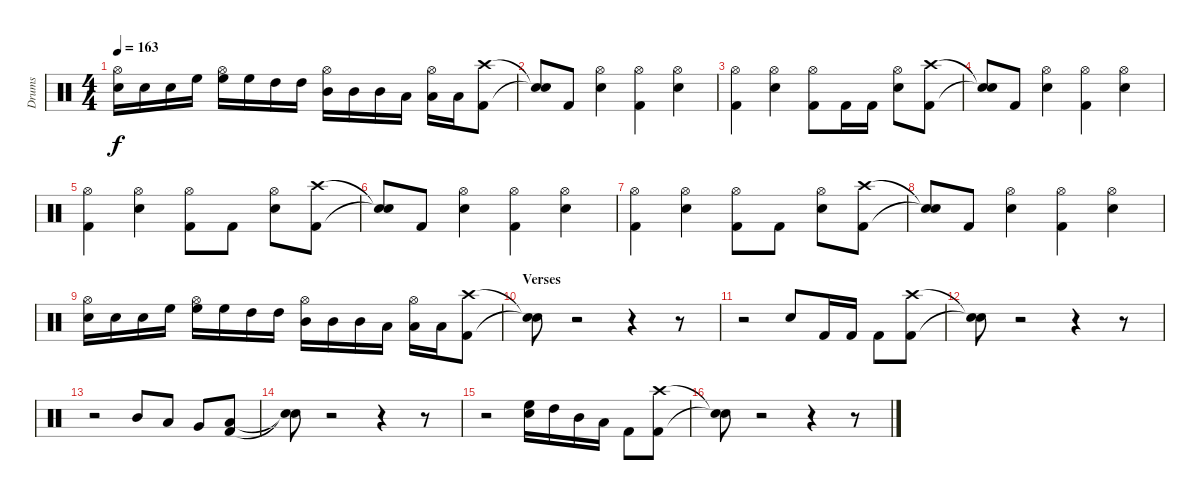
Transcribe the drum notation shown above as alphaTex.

\track ("Drums" "Drums") {instrument percussion}
\staff {score}
\articulation defaults
\ts (4 4)
\tempo 163
\clef neutral
\ks c
("Snare (hit) 2" "Hi-Hat (open)").16{dy f} "Snare (hit) 2".16 "Snare (hit) 2".16 "High Floor Tom (hit)".16 ("Hi-Hat (open)" "High Floor Tom (hit)").16 "High Floor Tom (hit)".16 "High Tom (hit)".16 "High Tom (hit)".16 ("Hi-Hat (open)" "Mid Tom (hit)").16 "Mid Tom (hit)".16 "Mid Tom (hit)".16 "Low Tom (hit)".16 ("Low Tom (hit)" "Hi-Hat (open)").16 "Low Tom (hit)".16 ("Kick (hit) 2" "Crash high (hit)").8 |
("Snare (hit)"{t} "Snare (hit)"{t}).8 "Kick (hit) 2".8 ("Snare (hit) 2" "Hi-Hat (open)").4 ("Kick (hit) 2" "Hi-Hat (open)").4 ("Snare (hit) 2" "Hi-Hat (open)").4 |
("Kick (hit) 2" "Hi-Hat (open)").4 ("Snare (hit) 2" "Hi-Hat (open)").4 ("Kick (hit) 2" "Hi-Hat (open)").8 "Kick (hit) 2".16 "Kick (hit) 2".16 ("Snare (hit) 2" "Hi-Hat (open)").8 ("Kick (hit) 2" "Crash high (hit)").8 |
("Snare (hit)"{t} "Snare (hit)"{t}).8 "Kick (hit) 2".8 ("Snare (hit) 2" "Hi-Hat (open)").4 ("Kick (hit) 2" "Hi-Hat (open)").4 ("Snare (hit) 2" "Hi-Hat (open)").4 |
("Kick (hit) 2" "Hi-Hat (open)").4 ("Snare (hit) 2" "Hi-Hat (open)").4 ("Kick (hit) 2" "Hi-Hat (open)").8 "Kick (hit) 2".8 ("Snare (hit) 2" "Hi-Hat (open)").8 ("Kick (hit) 2" "Crash high (hit)").8 |
("Snare (hit)"{t} "Snare (hit)"{t}).8 "Kick (hit) 2".8 ("Snare (hit) 2" "Hi-Hat (open)").4 ("Kick (hit) 2" "Hi-Hat (open)").4 ("Snare (hit) 2" "Hi-Hat (open)").4 |
("Kick (hit) 2" "Hi-Hat (open)").4 ("Snare (hit) 2" "Hi-Hat (open)").4 ("Kick (hit) 2" "Hi-Hat (open)").8 "Kick (hit) 2".8 ("Snare (hit) 2" "Hi-Hat (open)").8 ("Kick (hit) 2" "Crash high (hit)").8 |
("Snare (hit)"{t} "Snare (hit)"{t}).8 "Kick (hit) 2".8 ("Snare (hit) 2" "Hi-Hat (open)").4 ("Kick (hit) 2" "Hi-Hat (open)").4 ("Snare (hit) 2" "Hi-Hat (open)").4 |
("Snare (hit) 2" "Hi-Hat (open)").16 "Snare (hit) 2".16 "Snare (hit) 2".16 "High Floor Tom (hit)".16 ("Hi-Hat (open)" "High Floor Tom (hit)").16 "High Floor Tom (hit)".16 "High Tom (hit)".16 "High Tom (hit)".16 ("Hi-Hat (open)" "Mid Tom (hit)").16 "Mid Tom (hit)".16 "Mid Tom (hit)".16 "Low Tom (hit)".16 ("Low Tom (hit)" "Hi-Hat (open)").16 "Low Tom (hit)".16 ("Kick (hit) 2" "Crash high (hit)").8 |
\section ("" "Verses")
("Snare (hit)"{t} "Snare (hit)"{t}).8 r.2 r.4 r.8 |
r.2 "Snare (hit) 2".8 "Kick (hit) 2".16 "Kick (hit) 2".16 "Kick (hit) 2".8 ("Kick (hit) 2" "Crash high (hit)").8 |
("Snare (hit)"{t} "Snare (hit)"{t}).8 r.2 r.4 r.8 |
r.2 "Mid Tom (hit)".8 "Low Tom (hit)".8 "Very Low Tom (hit)".8 ("Kick (hit) 2" "Low Floor Tom (hit)").8 |
("Snare (hit)"{t} "Snare (hit)"{t}).8 r.2 r.4 r.8 |
r.2 ("Snare (hit) 2" "High Floor Tom (hit)").16 "High Tom (hit)".16 "Mid Tom (hit)".16 "Low Tom (hit)".16 "Kick (hit) 2".8 ("Kick (hit) 2" "Crash high (hit)").8 |
("Snare (hit)"{t} "Snare (hit)"{t}).8 r.2 r.4 r.8
